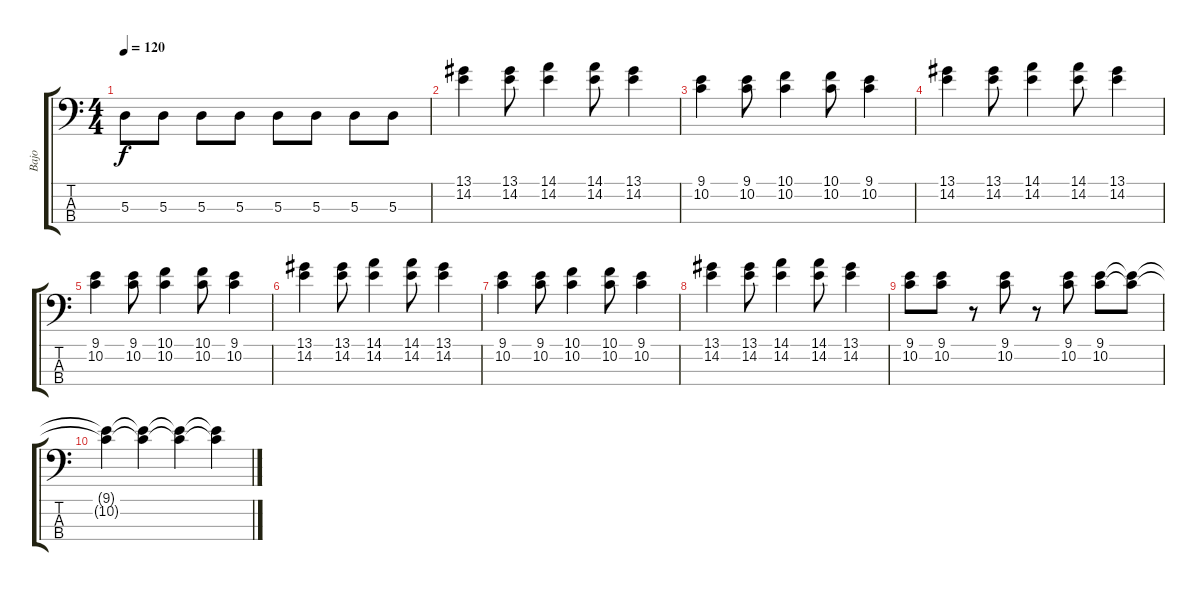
\track ("Bajo" "Bajo") {instrument electricbasspick}
\staff {score tabs}
\tuning (G2 D2 A1 E1) {hide}
\ts (4 4)
\tempo 120
\clef f4
\ks c
5.3.8{dy f} 5.3.8 5.3.8 5.3.8 5.3.8 5.3.8 5.3.8 5.3.8 |
(13.1 14.2).4 (13.1 14.2).8 (14.1 14.2).4 (14.1 14.2).8 (13.1 14.2).4 |
(9.1 10.2).4 (9.1 10.2).8 (10.1 10.2).4 (10.1 10.2).8 (9.1 10.2).4 |
(13.1 14.2).4 (13.1 14.2).8 (14.1 14.2).4 (14.1 14.2).8 (13.1 14.2).4 |
(9.1 10.2).4 (9.1 10.2).8 (10.1 10.2).4 (10.1 10.2).8 (9.1 10.2).4 |
(13.1 14.2).4 (13.1 14.2).8 (14.1 14.2).4 (14.1 14.2).8 (13.1 14.2).4 |
(9.1 10.2).4 (9.1 10.2).8 (10.1 10.2).4 (10.1 10.2).8 (9.1 10.2).4 |
(13.1 14.2).4 (13.1 14.2).8 (14.1 14.2).4 (14.1 14.2).8 (13.1 14.2).4 |
(9.1 10.2).8 (9.1 10.2).8 r.8 (9.1 10.2).8 r.8 (9.1 10.2).8 (9.1 10.2).8 (9.1{t} 10.2{t}).8 |
(9.1{t} 10.2{t}).4 (9.1{t} 10.2{t}).4 (9.1{t} 10.2{t}).4 (9.1{t} 10.2{t}).4
